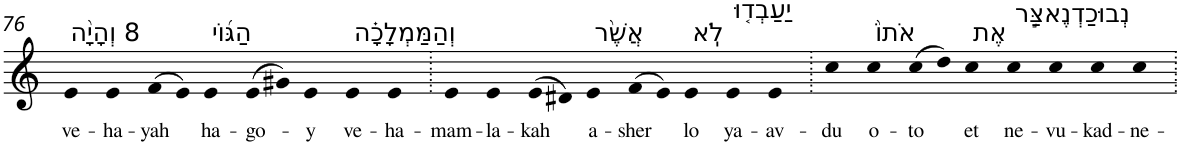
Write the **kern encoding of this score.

**kern	**text
*part1	*part1
*staff1	*staff1
*I"Piano	*
*I'Pno	*
!!LO:PB:g=z
*clefG2	*
*k[]	*
=76	=76
!LO:TX:a:t=8 וְהָיָ֨ה	!
!	!LO:LY:b
4e	ve-
!	!LO:LY:b
4e	-ha-
!	!LO:LY:b
(>8f	-yah
8e)	.
!LO:TX:a:t=הַגּ֜וֹי	!
!	!LO:LY:b
4e	ha-
!	!LO:LY:b
(>8e	-go-
8g#X)	.
!	!LO:LY:b
4e	-y
!LO:TX:a:t=וְהַמַּמְלָכָ֗ה	!
!	!LO:LY:b
4e	ve-
!	!LO:LY:b
4e	-ha-
=77.	=77.
!	!LO:LY:b
4e	-mam-
!	!LO:LY:b
4e	-la-
!	!LO:LY:b
(>8e	-kah
8d#X)	.
!LO:TX:a:t=אֲשֶׁ֨ר	!
!	!LO:LY:b
4e	a-
!	!LO:LY:b
(>8f	-sher
8e)	.
!LO:TX:a:t=לֹֽא	!
!	!LO:LY:b
4e	lo
!LO:TX:a:t=יַעַבְד֤וּ	!
!	!LO:LY:b
4e	ya-
!	!LO:LY:b
4e	-av-
=78.	=78.
!	!LO:LY:b
4cc	-du
!LO:TX:a:t=אֹתוֹ֙	!
!	!LO:LY:b
4cc	o-
!	!LO:LY:b
(>8cc	-to
8dd)	.
!LO:TX:a:t=אֶת	!
!	!LO:LY:b
4cc	et
!LO:TX:a:t=נְבוּכַדְנֶאצַּ֣ר	!
!	!LO:LY:b
4cc	ne-
!	!LO:LY:b
4cc	-vu-
!	!LO:LY:b
4cc	-kad-
!	!LO:LY:b
4cc	-ne-
=.	=.
*-	*-
